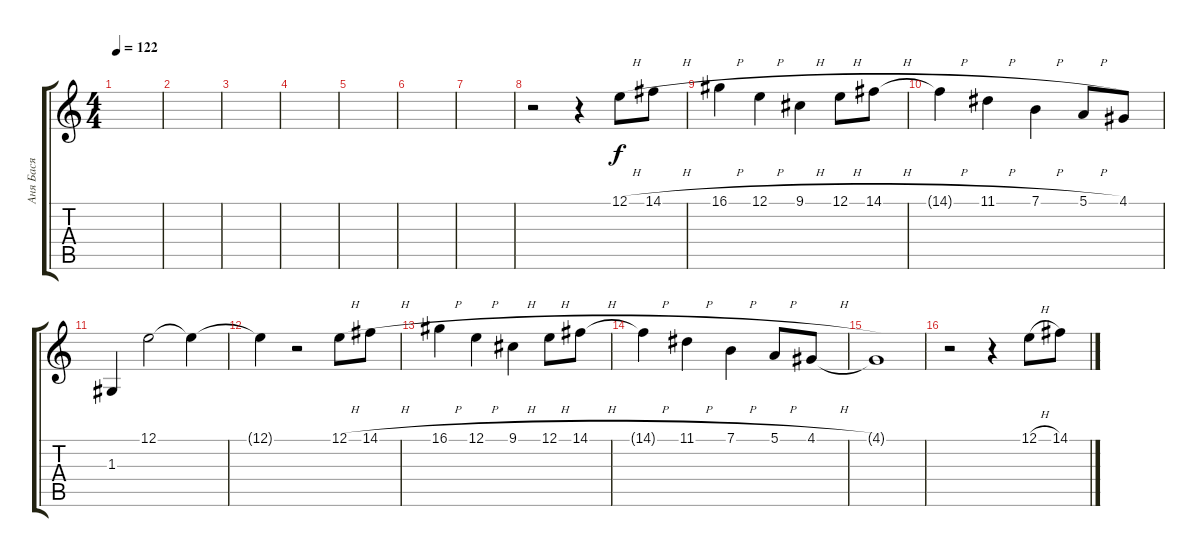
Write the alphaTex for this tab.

\track ("Аня Бася" "Аня Бася") {instrument fx5brightness}
\staff {score tabs}
\tuning (E4 B3 G3 D3 A2 E2) {hide}
\ts (4 4)
\tempo 122
\clef g2
\ks c
|
|
|
|
|
|
|
r.2 r.4 12.1{h}.8 14.1{h}.8 |
16.1{h}.4 12.1{h}.4 9.1{h}.4 12.1{h}.8 14.1{h}.8 |
14.1{h t}.4 11.1{h}.4 7.1{h}.4 5.1{h}.8 4.1.8 |
1.3.4 12.1.2 12.1{t}.4 |
12.1{t}.4 r.2 12.1{h}.8 14.1{h}.8 |
16.1{h}.4 12.1{h}.4 9.1{h}.4 12.1{h}.8 14.1{h}.8 |
14.1{h t}.4 11.1{h}.4 7.1{h}.4 5.1{h}.8 4.1{h}.8 |
4.1{t}.1 |
r.2 r.4 12.1{h}.8 14.1{h}.8
